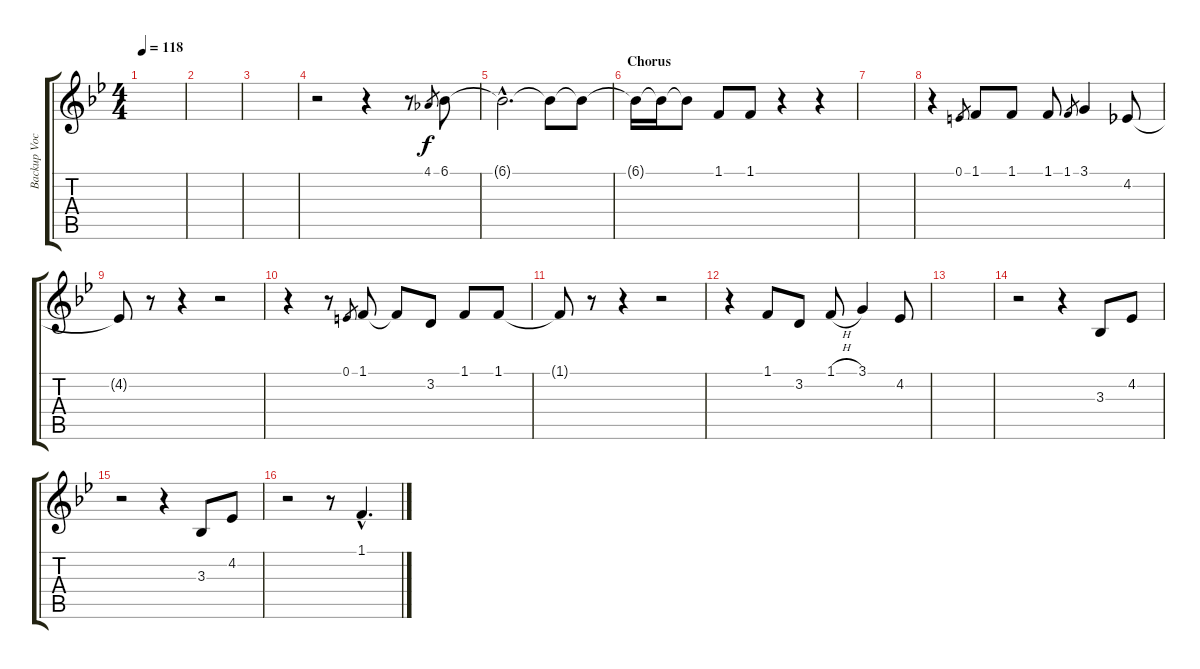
\track ("Backup Vocals" "Backup Voc") {instrument tenorsax}
\staff {score tabs}
\tuning (E4 B3 G3 D3 A2 E2) {hide}
\ts (4 4)
\tempo 118
\clef g2
\ks bb
|
|
|
r.2 r.4 r.8 4.1.8{gr} 6.1.8 |
6.1{hac t}.2{d} 6.1{t}.8 6.1{t}.8 |
\section ("" "Chorus")
6.1{t}.16 6.1{t}.16 6.1{t}.8 1.1.8 1.1.8 r.4 r.4 |
|
r.4 0.1.8{gr} 1.1.8 1.1.8 1.1.8 1.1.8{gr} 3.1.4 4.2.8 |
4.2{t}.8 r.8 r.4 r.2 |
r.4 r.8 0.1.8{gr} 1.1.8 1.1{t}.8 3.2.8 1.1.8 1.1.8 |
1.1{t}.8 r.8 r.4 r.2 |
r.4 1.1.8 3.2.8 1.1{h}.8 3.1.4 4.2.8 |
|
r.2 r.4 3.3.8 4.2.8 |
r.2 r.4 3.3.8 4.2.8 |
r.2 r.8 1.1{hac}.4{d}
